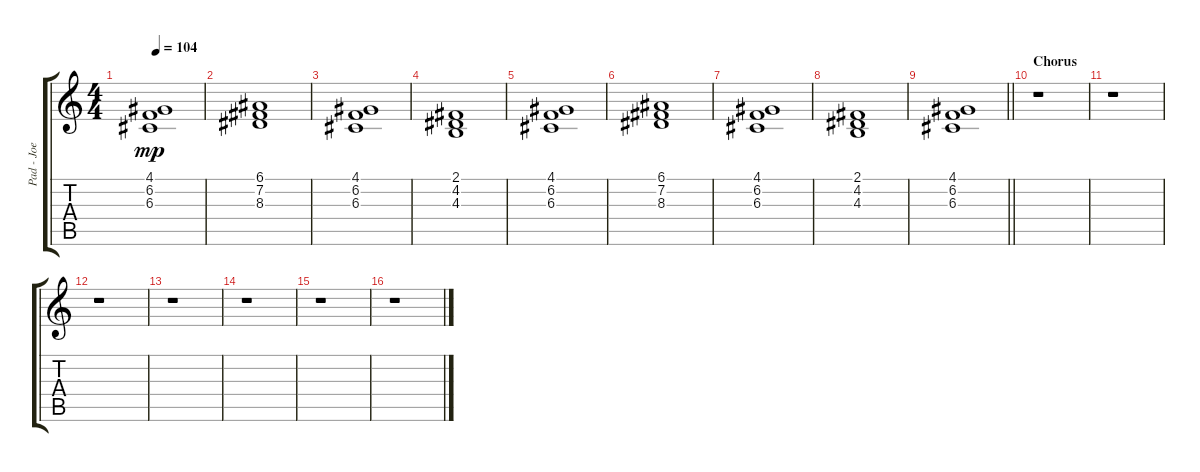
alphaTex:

\track ("Pad - Joe Hahn" "Pad - Joe ") {instrument kalimba}
\staff {score tabs}
\tuning (E4 B3 G3 D3 A2 E2) {hide}
\ts (4 4)
\tempo 104
\clef g2
\ks c
(4.1 6.2 6.3).1{dy mp} |
(6.1 7.2 8.3).1 |
(4.1 6.2 6.3).1 |
(2.1 4.2 4.3).1 |
(4.1 6.2 6.3).1 |
(6.1 7.2 8.3).1 |
(4.1 6.2 6.3).1 |
(2.1 4.2 4.3).1 |
\barLineRight lightlight
(4.1 6.2 6.3).1 |
\section ("" "Chorus")
r.1 |
r.1 |
r.1 |
r.1 |
r.1 |
r.1 |
r.1
